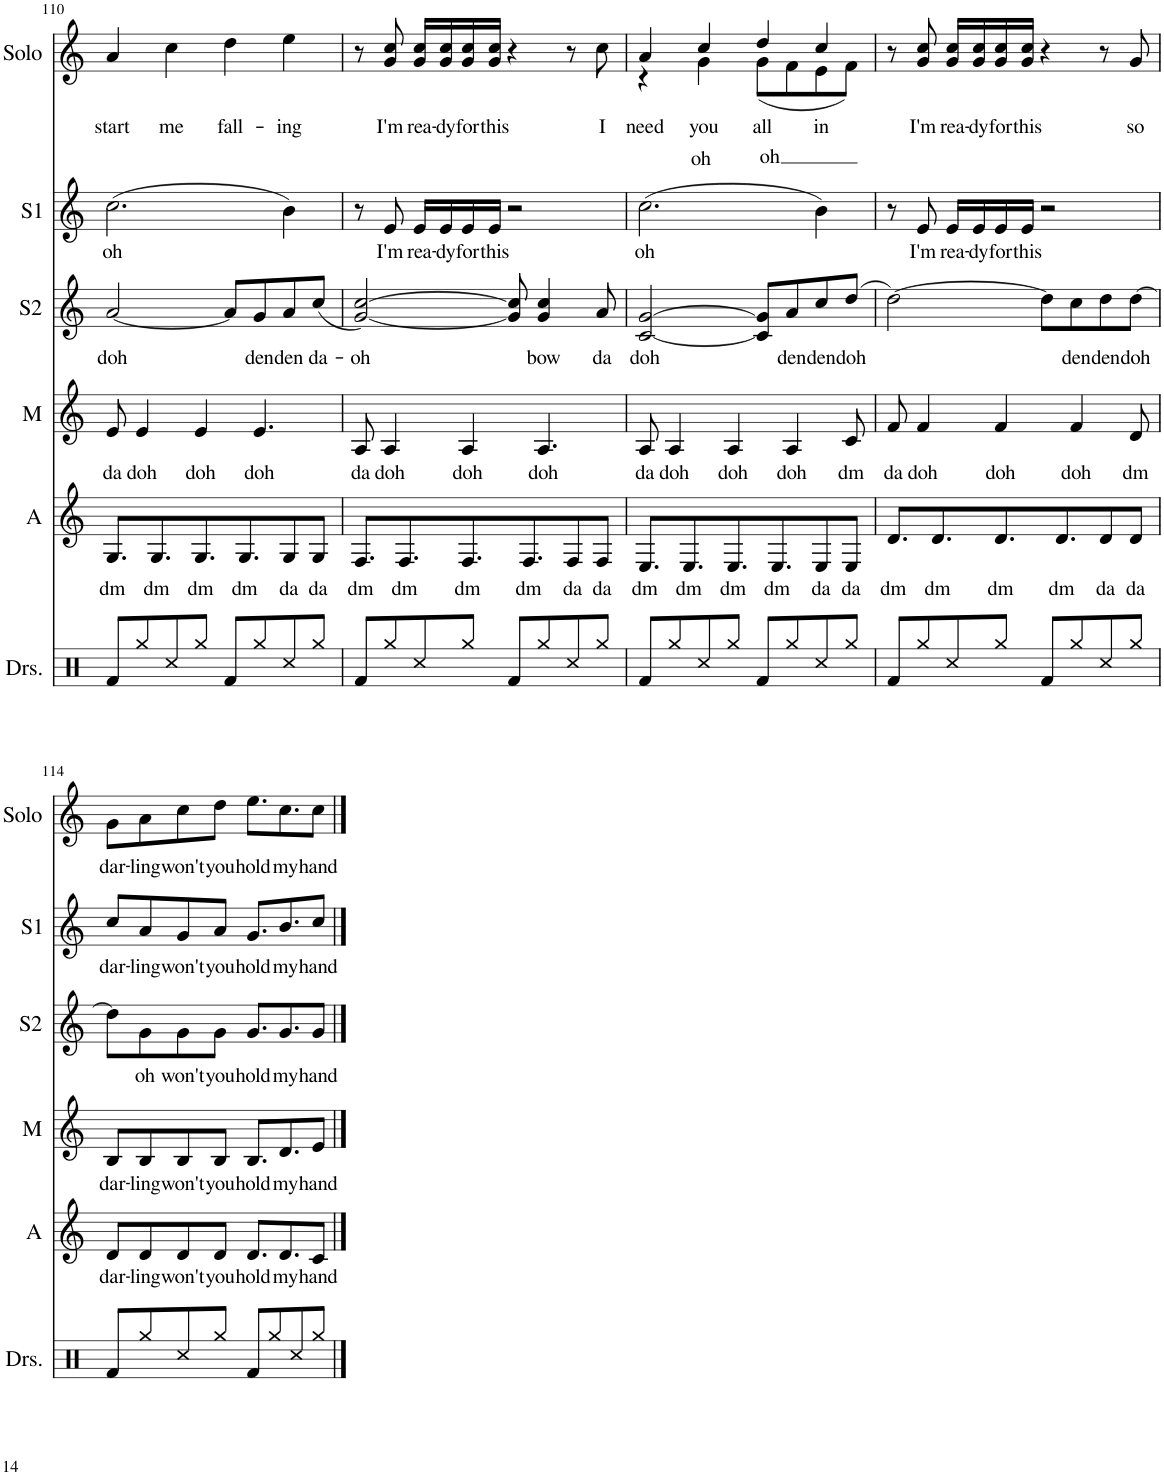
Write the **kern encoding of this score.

**kern	**kern	**text	**kern	**text	**kern	**text	**kern	**text	**kern	**text
*part6	*part5	*part5	*part4	*part4	*part3	*part3	*part2	*part2	*part1	*part1
*staff6	*staff5	*staff5	*staff4	*staff4	*staff3	*staff3	*staff2	*staff2	*staff1	*staff1
*I"Drumset	*I"Alto	*	*I"Mezzo	*	*I"Soprano 2	*	*I"Soprano 1	*	*I"Solo	*
*I'Drs.	*I'A	*	*I'M	*	*I'S2	*	*I'S1	*	*I'Solo	*
!!LO:PB:g=z
*clefX	*clefG2	*	*clefG2	*	*clefG2	*	*clefG2	*	*clefG2	*
*k[]	*k[]	*	*k[]	*	*k[]	*	*k[]	*	*k[]	*
*M4/4	*M4/4	*	*M4/4	*	*M4/4	*	*M4/4	*	*M4/4	*
=110	=110	=110	=110	=110	=110	=110	=110	=110	=110	=110
!	!	!LO:LY:b	!	!LO:LY:b	!	!LO:LY:b	!	!LO:LY:b	!	!LO:LY:b
8Rf/L	8.G/L	dm	8e/	da	[2a/	doh	(2.cc\	oh	4a/	start
!	!	!	!	!LO:LY:b	!	!	!	!	!	!
8Rgg/	.	.	4e/	doh	.	.	.	.	.	.
!	!	!LO:LY:b	!	!	!	!	!	!	!	!
.	8.G/	dm	.	.	.	.	.	.	.	.
!	!	!	!	!	!	!	!	!	!	!LO:LY:b
8Rcc/	.	.	.	.	.	.	.	.	4cc\	me
!	!	!LO:LY:b	!	!LO:LY:b	!	!	!	!	!	!
8Rgg/J	8.G/	dm	4e/	doh	.	.	.	.	.	.
!	!	!	!	!	!	!	!	!	!	!LO:LY:b
8Rf/L	.	.	.	.	8a/L]	.	.	.	4dd\	fall-
!	!	!LO:LY:b	!	!	!	!	!	!	!	!
.	8.G/	dm	.	.	.	.	.	.	.	.
!	!	!	!	!LO:LY:b	!	!LO:LY:b	!	!	!	!
8Rgg/	.	.	4.e/	doh	8g/	den	.	.	.	.
!	!	!LO:LY:b	!	!	!	!LO:LY:b	!	!	!	!LO:LY:b
8Rcc/	8G/	da	.	.	8a/	den	4b\)	.	4ee\	-ing
!	!	!LO:LY:b	!	!	!	!LO:LY:b	!	!	!	!
8Rgg/J	8G/J	da	.	.	(8cc/J	da-	.	.	.	.
=111	=111	=111	=111	=111	=111	=111	=111	=111	=111	=111
!	!	!LO:LY:b	!	!LO:LY:b	!	!LO:LY:b	!	!	!	!
8Rf/L	8.F/L	dm	8A/	da	[2g/ [2cc/)	-oh	8r	.	8r	.
!	!	!	!	!LO:LY:b	!	!	!	!LO:LY:b	!	!LO:LY:b
8Rgg/	.	.	4A/	doh	.	.	8e/	I'm	8g/ 8cc/	I'm
!	!	!LO:LY:b	!	!	!	!	!	!	!	!
.	8.F/	dm	.	.	.	.	.	.	.	.
!	!	!	!	!	!	!	!	!LO:LY:b	!	!LO:LY:b
8Rcc/	.	.	.	.	.	.	16e/LL	rea-	16g/ 16cc/LL	rea-
!	!	!	!	!	!	!	!	!LO:LY:b	!	!LO:LY:b
.	.	.	.	.	.	.	16e/	-dy	16g/ 16cc/	-dy
!	!	!LO:LY:b	!	!LO:LY:b	!	!	!	!LO:LY:b	!	!LO:LY:b
8Rgg/J	8.F/	dm	4A/	doh	.	.	16e/	for	16g/ 16cc/	for
!	!	!	!	!	!	!	!	!LO:LY:b	!	!LO:LY:b
.	.	.	.	.	.	.	16e/JJ	this	16g/ 16cc/JJ	this
8Rf/L	.	.	.	.	8g/] 8cc/]	.	2r	.	4r	.
!	!	!LO:LY:b	!	!	!	!	!	!	!	!
.	8.F/	dm	.	.	.	.	.	.	.	.
!	!	!	!	!LO:LY:b	!	!LO:LY:b	!	!	!	!
8Rgg/	.	.	4.A/	doh	4g/ 4cc/	bow	.	.	.	.
!	!	!LO:LY:b	!	!	!	!	!	!	!	!
8Rcc/	8F/	da	.	.	.	.	.	.	8r	.
!	!	!LO:LY:b	!	!	!	!LO:LY:b	!	!	!	!LO:LY:b
8Rgg/J	8F/J	da	.	.	8a/	da	.	.	8cc\	I
=112	=112	=112	=112	=112	=112	=112	=112	=112	=112	=112
!	!	!LO:LY:b	!	!LO:LY:b	!	!LO:LY:b	!	!LO:LY:b	!	!LO:LY:b
*	*	*	*	*	*	*	*	*	*^	*
8Rf/L	8.E/L	dm	8A/	da	[2c/ [2g/	doh	(2.cc\	oh	4a/	4r	need
!	!	!	!	!LO:LY:b	!	!	!	!	!	!	!
8Rgg/	.	.	4A/	doh	.	.	.	.	.	.	.
!	!	!LO:LY:b	!	!	!	!	!	!	!	!	!
.	8.E/	dm	.	.	.	.	.	.	.	.	.
!	!	!	!	!	!	!	!	!	!	!	!LO:LY:b
!	!	!	!	!	!	!	!	!	!	!	!LO:LY:b
8Rcc/	.	.	.	.	.	.	.	.	4cc/	4g\	oh
!	!	!LO:LY:b	!	!LO:LY:b	!	!	!	!	!	!	!
8Rgg/J	8.E/	dm	4A/	doh	.	.	.	.	.	.	.
!	!	!	!	!	!	!	!	!	!	!	!LO:LY:b
!	!	!	!	!	!	!	!	!	!	!	!LO:LY:b
8Rf/L	.	.	.	.	8c/] 8g/]L	.	.	.	4dd/	(8g\L	oh
!	!	!LO:LY:b	!	!	!	!	!	!	!	!	!
.	8.E/	dm	.	.	.	.	.	.	.	.	.
!	!	!	!	!LO:LY:b	!	!LO:LY:b	!	!	!	!	!
8Rgg/	.	.	4A/	doh	8a/	den	.	.	.	8f\	.
!	!	!LO:LY:b	!	!	!	!LO:LY:b	!	!	!	!	!LO:LY:b
8Rcc/	8E/	da	.	.	8cc/	den	4b\)	.	4cc/	8e\	in
!	!	!LO:LY:b	!	!LO:LY:b	!	!LO:LY:b	!	!	!	!	!
8Rgg/J	8E/J	da	8c/	dm	(8dd/J	doh	.	.	.	8f\J)	.
=113	=113	=113	=113	=113	=113	=113	=113	=113	=113	=113	=113
!	!	!LO:LY:b	!	!LO:LY:b	!	!	!	!	!	!	!
*	*	*	*	*	*	*	*	*	*v	*v	*
8Rf/L	8.d/L	dm	8f/	da	[2dd\)	.	8r	.	8r	.
!	!	!	!	!LO:LY:b	!	!	!	!LO:LY:b	!	!LO:LY:b
8Rgg/	.	.	4f/	doh	.	.	8e/	I'm	8g/ 8cc/	I'm
!	!	!LO:LY:b	!	!	!	!	!	!	!	!
.	8.d/	dm	.	.	.	.	.	.	.	.
!	!	!	!	!	!	!	!	!LO:LY:b	!	!LO:LY:b
8Rcc/	.	.	.	.	.	.	16e/LL	rea-	16g/ 16cc/LL	rea-
!	!	!	!	!	!	!	!	!LO:LY:b	!	!LO:LY:b
.	.	.	.	.	.	.	16e/	-dy	16g/ 16cc/	-dy
!	!	!LO:LY:b	!	!LO:LY:b	!	!	!	!LO:LY:b	!	!LO:LY:b
8Rgg/J	8.d/	dm	4f/	doh	.	.	16e/	for	16g/ 16cc/	for
!	!	!	!	!	!	!	!	!LO:LY:b	!	!LO:LY:b
.	.	.	.	.	.	.	16e/JJ	this	16g/ 16cc/JJ	this
8Rf/L	.	.	.	.	8dd\L]	.	2r	.	4r	.
!	!	!LO:LY:b	!	!	!	!	!	!	!	!
.	8.d/	dm	.	.	.	.	.	.	.	.
!	!	!	!	!LO:LY:b	!	!LO:LY:b	!	!	!	!
8Rgg/	.	.	4f/	doh	8cc\	den	.	.	.	.
!	!	!LO:LY:b	!	!	!	!LO:LY:b	!	!	!	!
8Rcc/	8d/	da	.	.	8dd\	den	.	.	8r	.
!	!	!LO:LY:b	!	!LO:LY:b	!	!LO:LY:b	!	!	!	!LO:LY:b
8Rgg/J	8d/J	da	8d/	dm	[8dd\J	doh	.	.	8g/	so
!!LO:LB:g=z
=114	=114	=114	=114	=114	=114	=114	=114	=114	=114	=114
!	!	!LO:LY:b	!	!LO:LY:b	!	!	!	!LO:LY:b	!	!LO:LY:b
8Rf/L	8d/L	dar-	8B/L	dar-	8dd\L]	.	8cc/L	dar-	8g\L	dar-
!	!	!LO:LY:b	!	!LO:LY:b	!	!LO:LY:b	!	!LO:LY:b	!	!LO:LY:b
8Rgg/	8d/	-ling	8B/	-ling	8g\	oh	8a/	-ling	8a\	-ling
!	!	!LO:LY:b	!	!LO:LY:b	!	!LO:LY:b	!	!LO:LY:b	!	!LO:LY:b
8Rcc/	8d/	won't	8B/	won't	8g\	won't	8g/	won't	8cc\	won't
!	!	!LO:LY:b	!	!LO:LY:b	!	!LO:LY:b	!	!LO:LY:b	!	!LO:LY:b
8Rgg/J	8d/J	you	8B/J	you	8g\J	you	8a/J	you	8dd\J	you
!	!	!LO:LY:b	!	!LO:LY:b	!	!LO:LY:b	!	!LO:LY:b	!	!LO:LY:b
8Rf/L	8.d/L	hold	8.B/L	hold	8.g/L	hold	8.g/L	hold	8.ee\L	hold
8Rgg/	.	.	.	.	.	.	.	.	.	.
!	!	!LO:LY:b	!	!LO:LY:b	!	!LO:LY:b	!	!LO:LY:b	!	!LO:LY:b
.	8.d/	my	8.d/	my	8.g/	my	8.b/	my	8.cc\	my
8Rcc/	.	.	.	.	.	.	.	.	.	.
!	!	!LO:LY:b	!	!LO:LY:b	!	!LO:LY:b	!	!LO:LY:b	!	!LO:LY:b
8Rgg/J	8c/J	hand	8e/J	hand	8g/J	hand	8cc/J	hand	8cc\J	hand
==	==	==	==	==	==	==	==	==	==	==
*-	*-	*-	*-	*-	*-	*-	*-	*-	*-	*-
